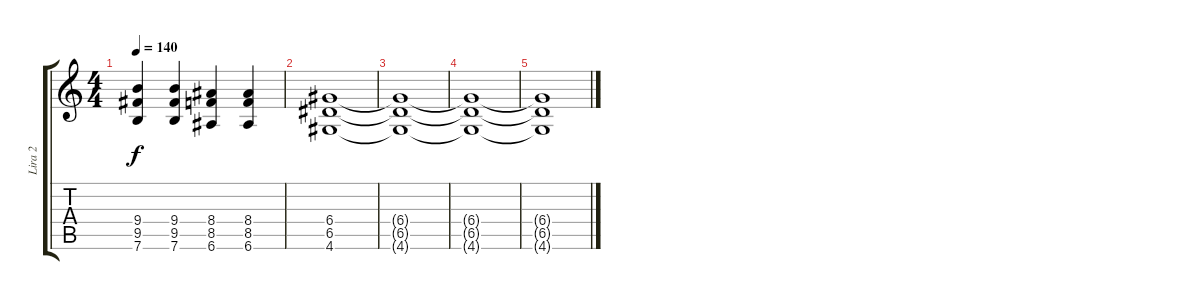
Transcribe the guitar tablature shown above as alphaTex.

\track ("Lira 2" "Lira 2") {instrument distortionguitar}
\staff {score tabs}
\tuning (E4 B3 G3 D3 A2 E2) {hide}
\ts (4 4)
\tempo 140
\clef g2
\ks c
(9.4 9.5 7.6).4{dy f} (9.4 9.5 7.6).4 (8.4 8.5 6.6).4 (8.4 8.5 6.6).4 |
(6.4 6.5 4.6).1 |
(6.4{t} 6.5{t} 4.6{t}).1 |
(6.4{t} 6.5{t} 4.6{t}).1 |
(6.4{t} 6.5{t} 4.6{t}).1
